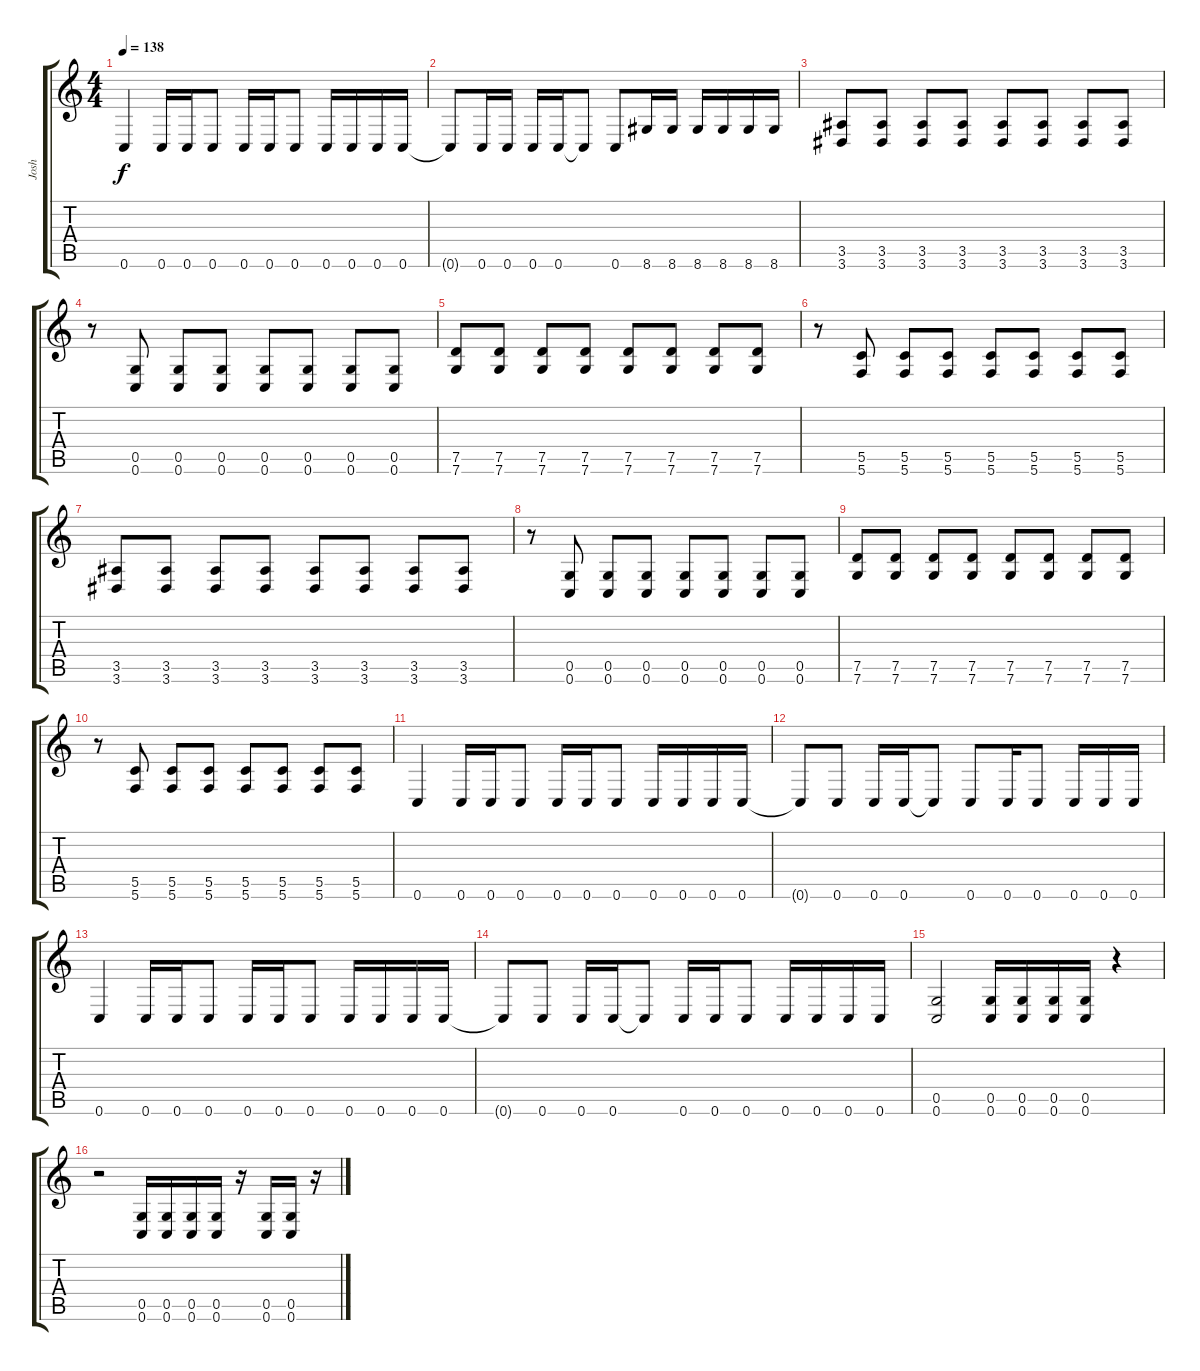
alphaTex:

\track ("Josh" "Josh") {instrument distortionguitar}
\staff {score tabs}
\tuning (D4 A3 F3 C3 G2 C2) {hide}
\ts (4 4)
\tempo 138
\clef g2
\ks c
0.6.4{dy f} 0.6.16 0.6.16 0.6.8 0.6.16 0.6.16 0.6.8 0.6.16 0.6.16 0.6.16 0.6.16 |
0.6{t}.8 0.6.16 0.6.16 0.6.16 0.6.16 0.6{t}.8 0.6.8 8.6.16 8.6.16 8.6.16 8.6.16 8.6.16 8.6.16 |
(3.5 3.6).8 (3.5 3.6).8 (3.5 3.6).8 (3.5 3.6).8 (3.5 3.6).8 (3.5 3.6).8 (3.5 3.6).8 (3.5 3.6).8 |
r.8 (0.5 0.6).8 (0.5 0.6).8 (0.5 0.6).8 (0.5 0.6).8 (0.5 0.6).8 (0.5 0.6).8 (0.5 0.6).8 |
(7.5 7.6).8 (7.5 7.6).8 (7.5 7.6).8 (7.5 7.6).8 (7.5 7.6).8 (7.5 7.6).8 (7.5 7.6).8 (7.5 7.6).8 |
r.8 (5.5 5.6).8 (5.5 5.6).8 (5.5 5.6).8 (5.5 5.6).8 (5.5 5.6).8 (5.5 5.6).8 (5.5 5.6).8 |
(3.5 3.6).8 (3.5 3.6).8 (3.5 3.6).8 (3.5 3.6).8 (3.5 3.6).8 (3.5 3.6).8 (3.5 3.6).8 (3.5 3.6).8 |
r.8 (0.5 0.6).8 (0.5 0.6).8 (0.5 0.6).8 (0.5 0.6).8 (0.5 0.6).8 (0.5 0.6).8 (0.5 0.6).8 |
(7.5 7.6).8 (7.5 7.6).8 (7.5 7.6).8 (7.5 7.6).8 (7.5 7.6).8 (7.5 7.6).8 (7.5 7.6).8 (7.5 7.6).8 |
r.8 (5.5 5.6).8 (5.5 5.6).8 (5.5 5.6).8 (5.5 5.6).8 (5.5 5.6).8 (5.5 5.6).8 (5.5 5.6).8 |
0.6.4 0.6.16 0.6.16 0.6.8 0.6.16 0.6.16 0.6.8 0.6.16 0.6.16 0.6.16 0.6.16 |
0.6{t}.8 0.6.8 0.6.16 0.6.16 0.6{t}.8 0.6.8 0.6.16 0.6.8 0.6.16 0.6.16 0.6.16 |
0.6.4 0.6.16 0.6.16 0.6.8 0.6.16 0.6.16 0.6.8 0.6.16 0.6.16 0.6.16 0.6.16 |
0.6{t}.8 0.6.8 0.6.16 0.6.16 0.6{t}.8 0.6.16 0.6.16 0.6.8 0.6.16 0.6.16 0.6.16 0.6.16 |
(0.5 0.6).2 (0.5 0.6).16 (0.5 0.6).16 (0.5 0.6).16 (0.5 0.6).16 r.4 |
r.2 (0.5 0.6).16 (0.5 0.6).16 (0.5 0.6).16 (0.5 0.6).16 r.16 (0.5 0.6).16 (0.5 0.6).16 r.16
